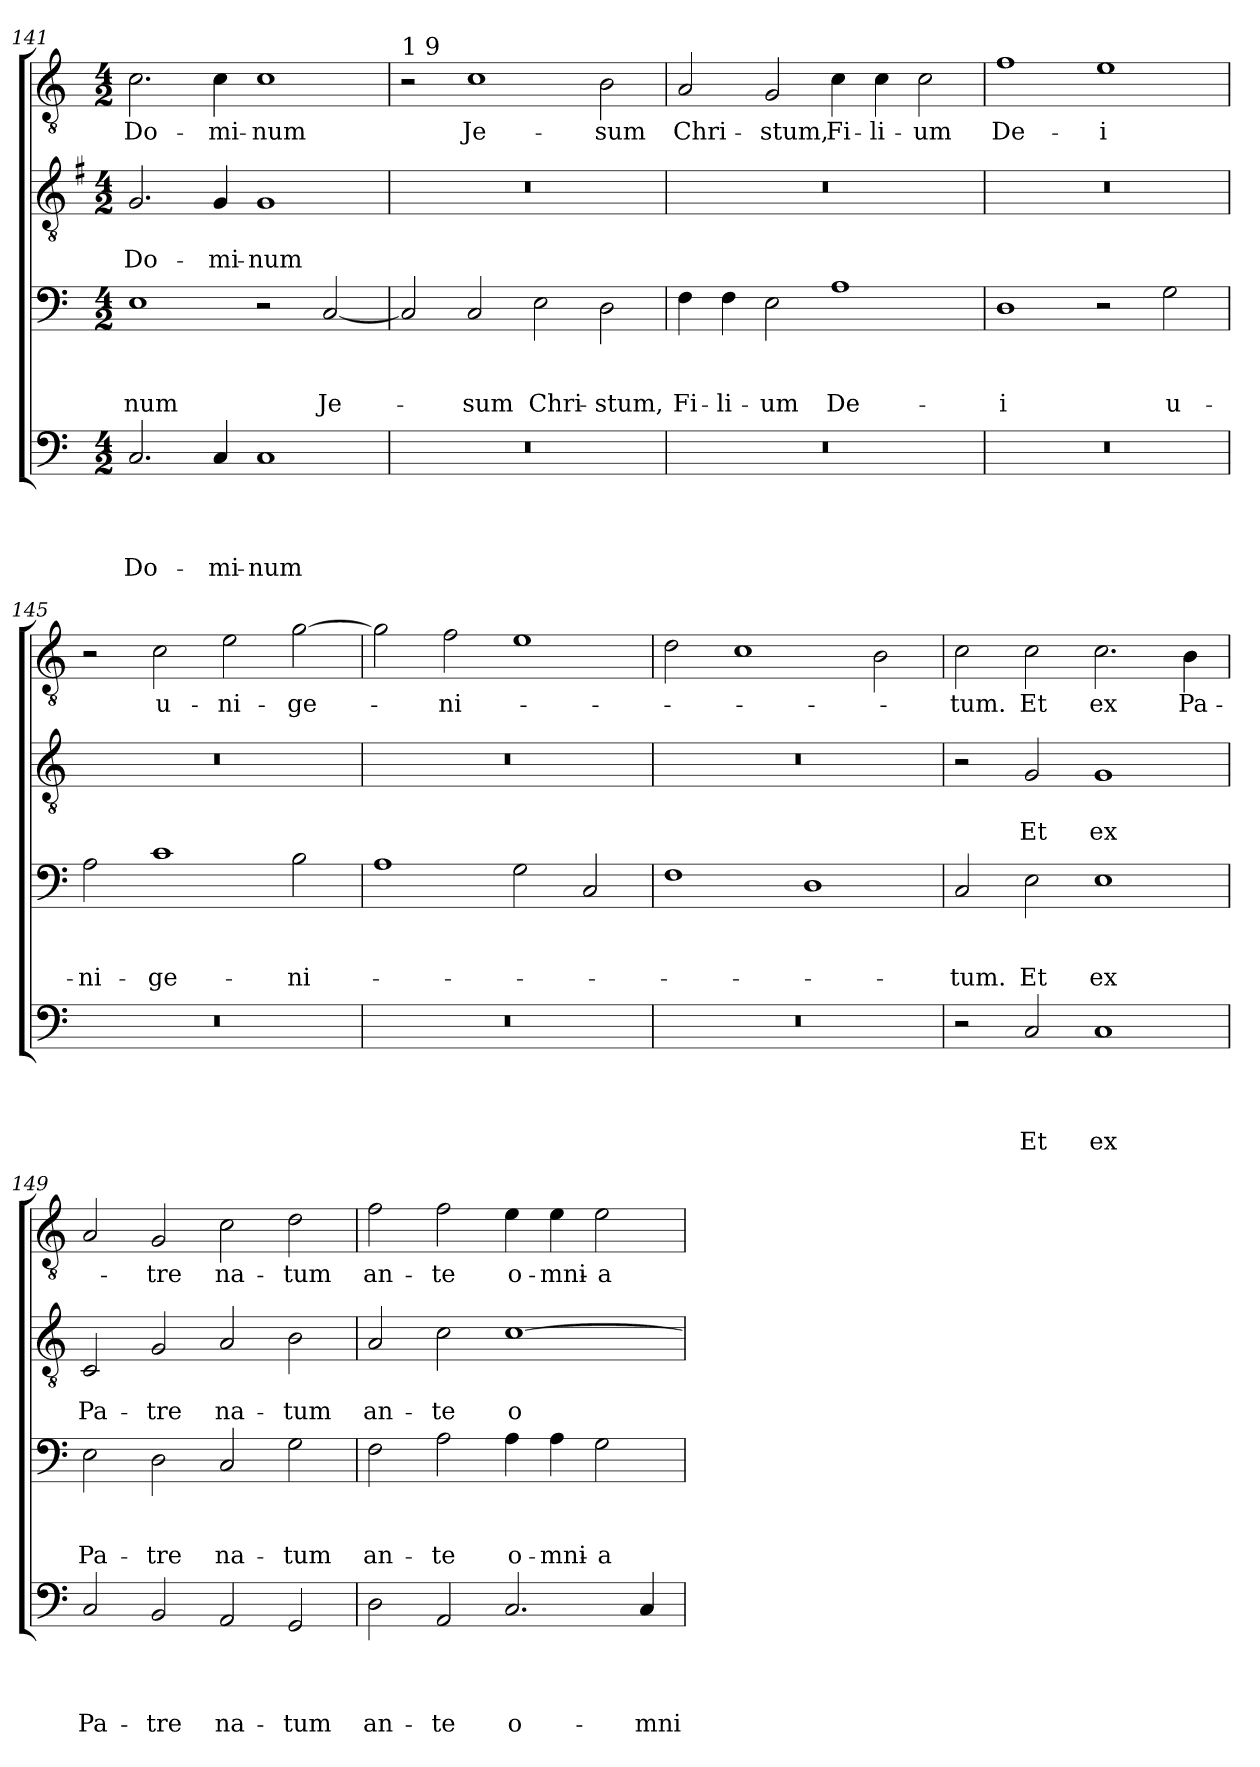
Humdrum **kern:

**kern	**text	**text	**text	**text	**kern	**text	**text	**text	**kern	**text	**text	**kern	**text
*part4	*part4	*part4	*part4	*part4	*part3	*part3	*part3	*part3	*part2	*part2	*part2	*part1	*part1
*staff4	*staff4	*staff4	*staff4	*staff4	*staff3	*staff3	*staff3	*staff3	*staff2	*staff2	*staff2	*staff1	*staff1
*clefF4	*	*	*	*	*clefF4	*	*	*	*clefGv2	*	*	*clefGv2	*
*k[]	*	*	*	*	*k[]	*	*	*	*k[f#]	*	*	*k[]	*
*C:	*	*	*	*	*C:	*	*	*	*G:	*	*	*C:	*
*M4/2	*	*	*	*	*M4/2	*	*	*	*M4/2	*	*	*M4/2	*
=141	=141	=141	=141	=141	=141	=141	=141	=141	=141	=141	=141	=141	=141
!	!	!	!	!LO:LY:b	!	!	!	!LO:LY:b	!	!	!LO:LY:b	!	!LO:LY:b
2.C/	.	.	.	Do-	1E	.	.	-num	2.G/	.	Do-	2.c\	Do-
!	!	!	!	!LO:LY:b	!	!	!	!	!	!	!LO:LY:b	!	!LO:LY:b
4C/	.	.	.	-mi-	.	.	.	.	4G/	.	-mi-	4c\	-mi-
!	!	!	!	!LO:LY:b	!	!	!	!	!	!	!LO:LY:b	!	!LO:LY:b
1C	.	.	.	-num	2r	.	.	.	1G	.	-num	1c	-num
!	!	!	!	!	!	!	!	!LO:LY:b	!	!	!	!	!
.	.	.	.	.	[<2C/	.	.	Je-	.	.	.	.	.
!!LO:PB:g=z
=142	=142	=142	=142	=142	=142	=142	=142	=142	=142	=142	=142	=142	=142
*	*	*	*	*	*	*	*	*	*k[]	*	*	*	*
*	*	*	*	*	*	*	*	*	*C:	*	*	*	*
!	!	!	!	!	!	!	!	!	!	!	!	!LO:TX:a:t=1 9	!
0r	.	.	.	.	2C/]	.	.	.	0r	.	.	2r	.
!	!	!	!	!	!	!	!	!LO:LY:b	!	!	!	!	!LO:LY:b
.	.	.	.	.	2C/	.	.	-sum	.	.	.	1c	Je-
!	!	!	!	!	!	!	!	!LO:LY:b	!	!	!	!	!
.	.	.	.	.	2E\	.	.	Chri-	.	.	.	.	.
!	!	!	!	!	!	!	!	!LO:LY:b	!	!	!	!	!LO:LY:b
.	.	.	.	.	2D\	.	.	-stum,	.	.	.	2B\	-sum
=143	=143	=143	=143	=143	=143	=143	=143	=143	=143	=143	=143	=143	=143
!	!	!	!	!	!	!	!	!LO:LY:b	!	!	!	!	!LO:LY:b
0r	.	.	.	.	4F\	.	.	Fi-	0r	.	.	2A/	Chri-
!	!	!	!	!	!	!	!	!LO:LY:b	!	!	!	!	!
.	.	.	.	.	4F\	.	.	-li-	.	.	.	.	.
!	!	!	!	!	!	!	!	!LO:LY:b	!	!	!	!	!LO:LY:b
.	.	.	.	.	2E\	.	.	-um	.	.	.	2G/	-stum,
!	!	!	!	!	!	!	!	!LO:LY:b	!	!	!	!	!LO:LY:b
.	.	.	.	.	1A	.	.	De-	.	.	.	4c\	Fi-
!	!	!	!	!	!	!	!	!	!	!	!	!	!LO:LY:b
.	.	.	.	.	.	.	.	.	.	.	.	4c\	-li-
!	!	!	!	!	!	!	!	!	!	!	!	!	!LO:LY:b
.	.	.	.	.	.	.	.	.	.	.	.	2c\	-um
=144	=144	=144	=144	=144	=144	=144	=144	=144	=144	=144	=144	=144	=144
!	!	!	!	!	!	!	!	!LO:LY:b	!	!	!	!	!LO:LY:b
0r	.	.	.	.	1D	.	.	-i	0r	.	.	1f	De-
!	!	!	!	!	!	!	!	!	!	!	!	!	!LO:LY:b
.	.	.	.	.	2r	.	.	.	.	.	.	1e	-i
!	!	!	!	!	!	!	!	!LO:LY:b	!	!	!	!	!
.	.	.	.	.	2G\	.	.	u-	.	.	.	.	.
=145	=145	=145	=145	=145	=145	=145	=145	=145	=145	=145	=145	=145	=145
!	!	!	!	!	!	!	!	!LO:LY:b	!	!	!	!	!
0r	.	.	.	.	2A\	.	.	-ni-	0r	.	.	2r	.
!	!	!	!	!	!	!	!	!LO:LY:b	!	!	!	!	!LO:LY:b
.	.	.	.	.	1c	.	.	-ge-	.	.	.	2c\	u-
!	!	!	!	!	!	!	!	!	!	!	!	!	!LO:LY:b
.	.	.	.	.	.	.	.	.	.	.	.	2e\	-ni-
!	!	!	!	!	!	!	!	!LO:LY:b	!	!	!	!	!LO:LY:b
.	.	.	.	.	2B\	.	.	-ni-	.	.	.	[>2g\	-ge-
=146	=146	=146	=146	=146	=146	=146	=146	=146	=146	=146	=146	=146	=146
0r	.	.	.	.	1A	.	.	.	0r	.	.	2g\]	.
!	!	!	!	!	!	!	!	!	!	!	!	!	!LO:LY:b
.	.	.	.	.	.	.	.	.	.	.	.	2f\	-ni-
.	.	.	.	.	2G\	.	.	.	.	.	.	1e	.
.	.	.	.	.	2C/	.	.	.	.	.	.	.	.
=147	=147	=147	=147	=147	=147	=147	=147	=147	=147	=147	=147	=147	=147
0r	.	.	.	.	1F	.	.	.	0r	.	.	2d\	.
.	.	.	.	.	.	.	.	.	.	.	.	1c	.
.	.	.	.	.	1D	.	.	.	.	.	.	.	.
.	.	.	.	.	.	.	.	.	.	.	.	2B\	.
!!LO:PB:g=z
=148	=148	=148	=148	=148	=148	=148	=148	=148	=148	=148	=148	=148	=148
!	!	!	!	!	!	!	!	!LO:LY:b	!	!	!	!	!LO:LY:b
2r	.	.	.	.	2C/	.	.	-tum.	2r	.	.	2c\	-tum.
!	!	!	!	!LO:LY:b	!	!	!	!LO:LY:b	!	!	!LO:LY:b	!	!LO:LY:b
2C/	.	.	.	Et	2E\	.	.	Et	2G/	.	Et	2c\	Et
!	!	!	!	!LO:LY:b	!	!	!	!LO:LY:b	!	!	!LO:LY:b	!	!LO:LY:b
1C	.	.	.	ex	1E	.	.	ex	1G	.	ex	2.c\	ex
!	!	!	!	!	!	!	!	!	!	!	!	!	!LO:LY:b
.	.	.	.	.	.	.	.	.	.	.	.	4B\	Pa-
=149	=149	=149	=149	=149	=149	=149	=149	=149	=149	=149	=149	=149	=149
!	!	!	!	!LO:LY:b	!	!	!	!LO:LY:b	!	!	!LO:LY:b	!	!
2C/	.	.	.	Pa-	2E\	.	.	Pa-	2C/	.	Pa-	2A/	.
!	!	!	!	!LO:LY:b	!	!	!	!LO:LY:b	!	!	!LO:LY:b	!	!LO:LY:b
2BB/	.	.	.	-tre	2D\	.	.	-tre	2G/	.	-tre	2G/	-tre
!	!	!	!	!LO:LY:b	!	!	!	!LO:LY:b	!	!	!LO:LY:b	!	!LO:LY:b
2AA/	.	.	.	na-	2C/	.	.	na-	2A/	.	na-	2c\	na-
!	!	!	!	!LO:LY:b	!	!	!	!LO:LY:b	!	!	!LO:LY:b	!	!LO:LY:b
2GG/	.	.	.	-tum	2G\	.	.	-tum	2B\	.	-tum	2d\	-tum
=150	=150	=150	=150	=150	=150	=150	=150	=150	=150	=150	=150	=150	=150
!	!	!	!	!LO:LY:b	!	!	!	!LO:LY:b	!	!	!LO:LY:b	!	!LO:LY:b
2D\	.	.	.	an-	2F\	.	.	an-	2A/	.	an-	2f\	an-
!	!	!	!	!LO:LY:b	!	!	!	!LO:LY:b	!	!	!LO:LY:b	!	!LO:LY:b
2AA/	.	.	.	-te	2A\	.	.	-te	2c\	.	-te	2f\	-te
!	!	!	!	!LO:LY:b	!	!	!	!LO:LY:b	!	!	!LO:LY:b	!	!LO:LY:b
2.C/	.	.	.	o-	4A\	.	.	o-	[>1c	.	o-	4e\	o-
!	!	!	!	!	!	!	!	!LO:LY:b	!	!	!	!	!LO:LY:b
.	.	.	.	.	4A\	.	.	-mni-	.	.	.	4e\	-mni-
!	!	!	!	!	!	!	!	!LO:LY:b	!	!	!	!	!LO:LY:b
.	.	.	.	.	2G\	.	.	-a	.	.	.	2e\	-a
!	!	!	!	!LO:LY:b	!	!	!	!	!	!	!	!	!
4C/	.	.	.	-mni-	.	.	.	.	.	.	.	.	.
=	=	=	=	=	=	=	=	=	=	=	=	=	=
*-	*-	*-	*-	*-	*-	*-	*-	*-	*-	*-	*-	*-	*-
